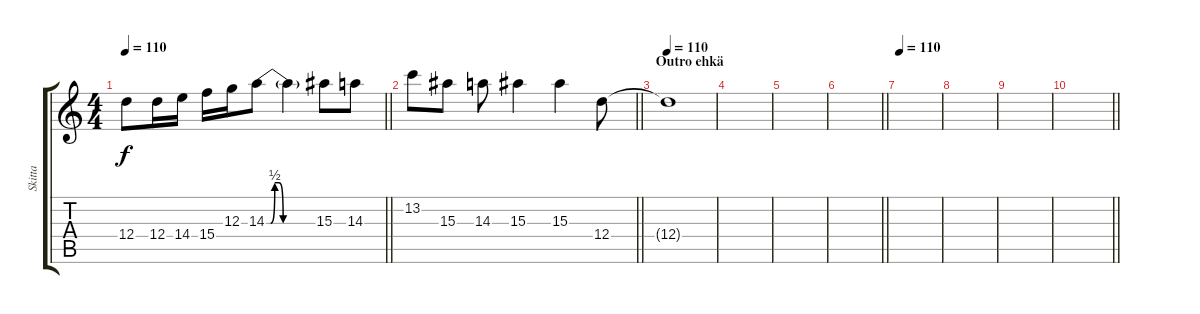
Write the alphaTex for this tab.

\track ("Skitta" "Skitta") {instrument distortionguitar}
\staff {score tabs}
\tuning (E4 B3 G3 D3 A2 E2) {hide}
\ts (4 4)
\tempo 110
\clef g2
\barLineRight lightlight
\ks c
12.4.8{dy f} 12.4.16 14.4.16 15.4.16 12.3.16 14.3{be (custom 0 0 5 0 10 2 15 2 20 0 25 0 60 0)}.8 14.3{t}.4 15.3.8 14.3.8 |
\barLineRight lightlight
13.2.8 15.3.8 14.3.8 15.3.4 15.3.4 12.4.8 |
\section ("" "Outro ehkä")
\tempo 110
12.4{t}.1 |
|
|
\barLineRight lightlight
|
\tempo 110
|
|
|
\barLineRight lightlight
